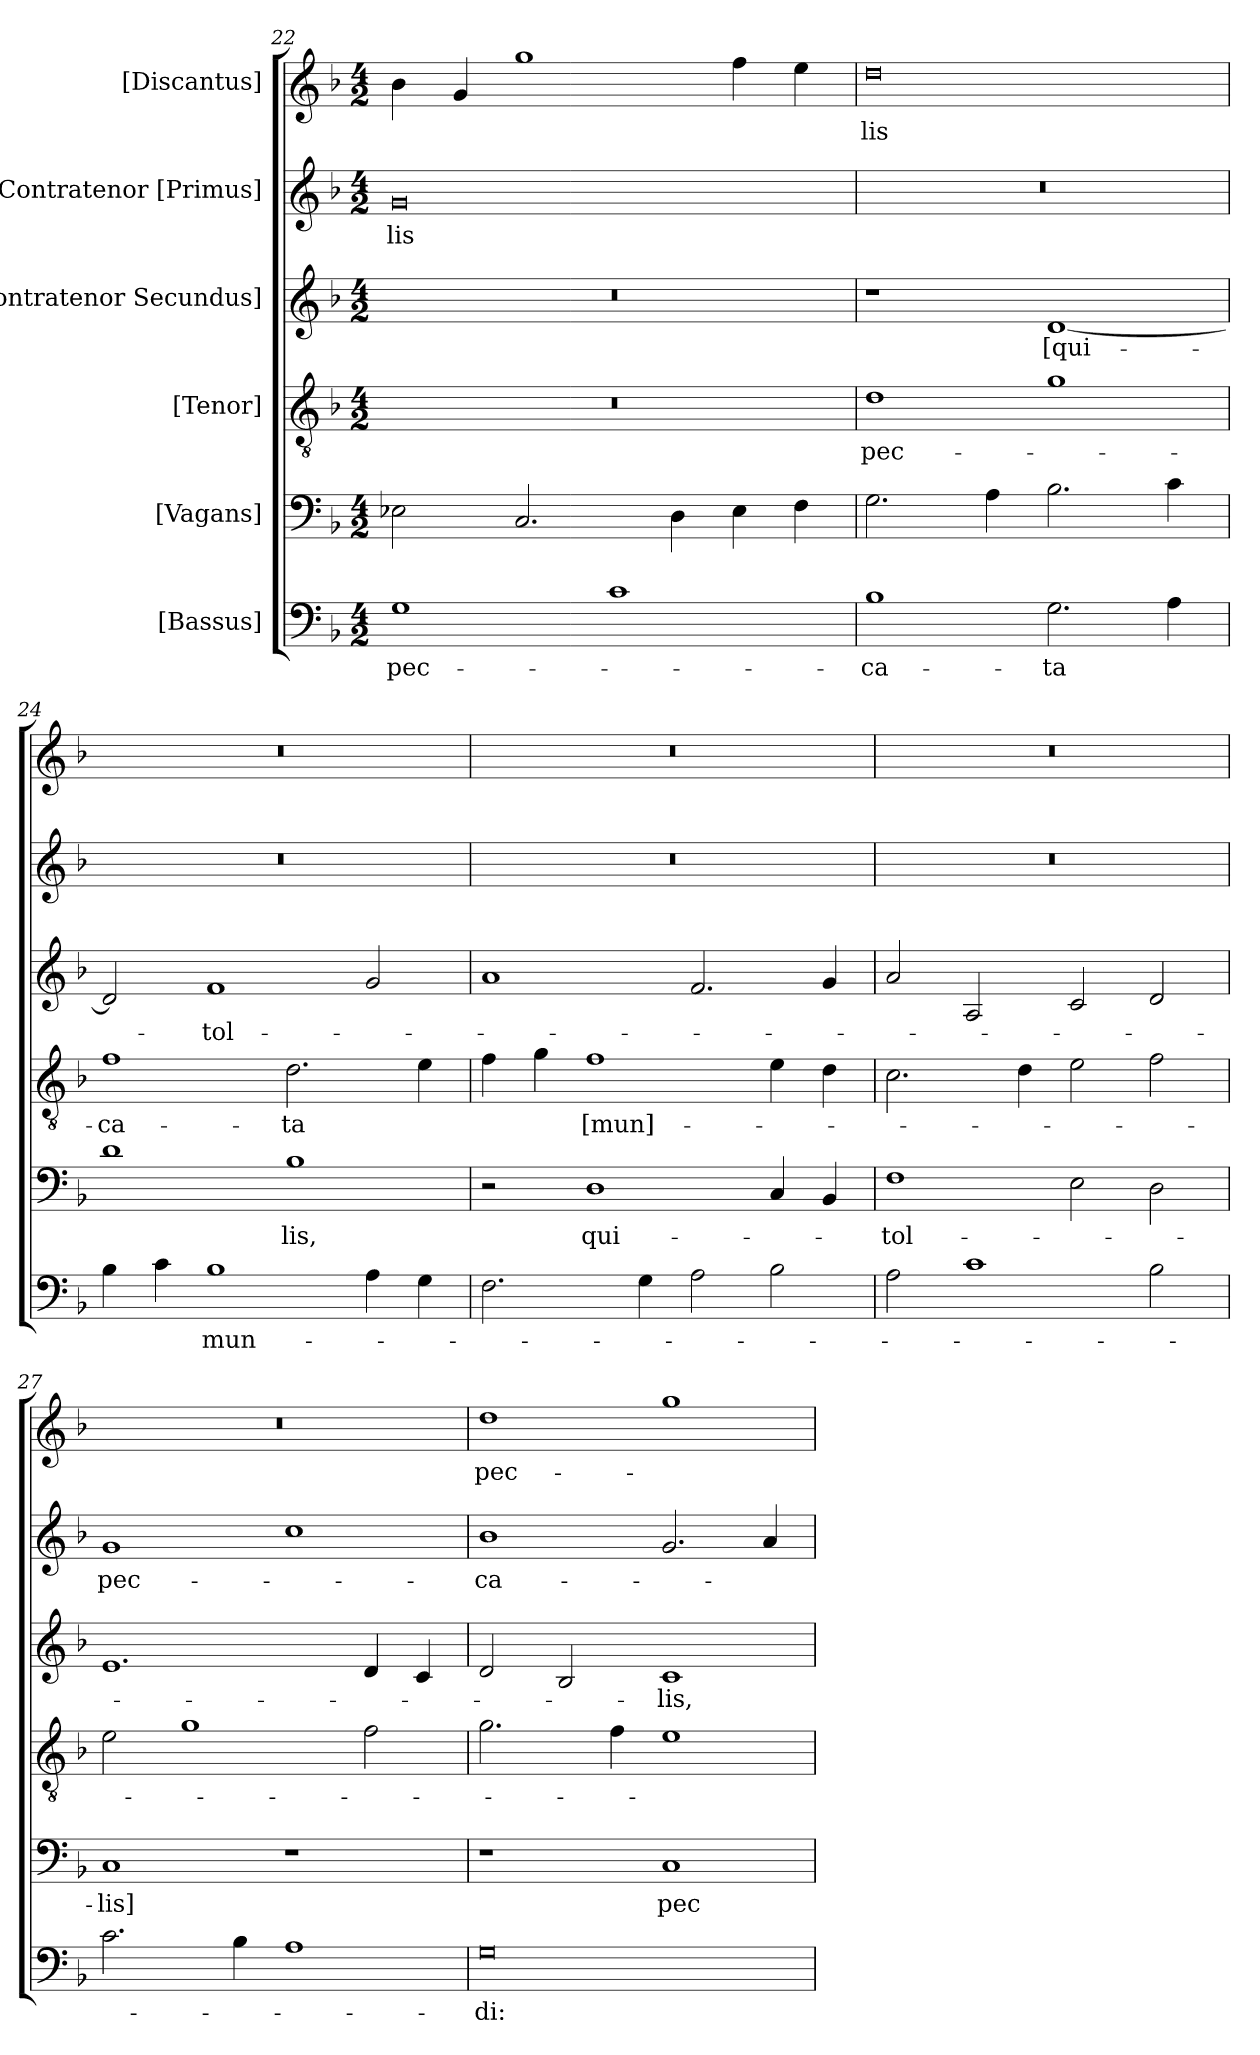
**kern	**text	**kern	**text	**kern	**text	**kern	**text	**kern	**text	**kern	**text
*part6	*part6	*part5	*part5	*part4	*part4	*part3	*part3	*part2	*part2	*part1	*part1
*staff6	*staff6	*staff5	*staff5	*staff4	*staff4	*staff3	*staff3	*staff2	*staff2	*staff1	*staff1
*I"[Bassus]	*	*I"[Vagans]	*	*I"[Tenor]	*	*I"[Contratenor Secundus]	*	*I"Contratenor [Primus]	*	*I"[Discantus]	*
*clefF4	*	*clefF4	*	*clefGv2	*	*clefG2	*	*clefG2	*	*clefG2	*
*k[b-]	*	*k[b-]	*	*k[b-]	*	*k[b-]	*	*k[b-]	*	*k[b-]	*
*M4/2	*	*M4/2	*	*M4/2	*	*M4/2	*	*M4/2	*	*M4/2	*
=22	=22	=22	=22	=22	=22	=22	=22	=22	=22	=22	=22
1G\	pec-	2E-X\	.	0r	.	0r	.	0g/	-lis	4b-\	.
.	.	.	.	.	.	.	.	.	.	4g/	.
.	.	2.C/	.	.	.	.	.	.	.	1gg\	.
1c\	.	.	.	.	.	.	.	.	.	.	.
.	.	4D\	.	.	.	.	.	.	.	.	.
.	.	4E-\	.	.	.	.	.	.	.	4ff\	.
.	.	4F\	.	.	.	.	.	.	.	4ee\	.
=23	=23	=23	=23	=23	=23	=23	=23	=23	=23	=23	=23
1B-\	-ca-	2.G\	.	1d\	pec-	1r	.	0r	.	0dd\	-lis
.	.	4A\	.	.	.	.	.	.	.	.	.
2.G\	-ta	2.B-\	.	1g\	.	[1d/	[qui-	.	.	.	.
4A\	.	4c\	.	.	.	.	.	.	.	.	.
=24	=24	=24	=24	=24	=24	=24	=24	=24	=24	=24	=24
4B-\	.	1d\	.	1f\	-ca-	2d/]	.	0r	.	0r	.
4c\	.	.	.	.	.	.	.	.	.	.	.
1B-\	mun-	.	.	.	.	1f/	tol-	.	.	.	.
.	.	1B-\	-lis,	2.d\	-ta	.	.	.	.	.	.
4A\	.	.	.	.	.	2g/	.	.	.	.	.
4G\	.	.	.	4e\	.	.	.	.	.	.	.
=25	=25	=25	=25	=25	=25	=25	=25	=25	=25	=25	=25
2.F\	.	2r	.	4f\	.	1a/	.	0r	.	0r	.
.	.	.	.	4g\	.	.	.	.	.	.	.
.	.	1D\	qui-	1f\	[mun]-	.	.	.	.	.	.
4G\	.	.	.	.	.	.	.	.	.	.	.
2A\	.	.	.	.	.	2.f/	.	.	.	.	.
2B-\	.	4C/	.	4e\	.	.	.	.	.	.	.
.	.	4BB-/	.	4d\	.	4g/	.	.	.	.	.
=26	=26	=26	=26	=26	=26	=26	=26	=26	=26	=26	=26
2A\	.	1F\	tol-	2.c\	.	2a/	.	0r	.	0r	.
1c\	.	.	.	.	.	2A/	.	.	.	.	.
.	.	.	.	4d\	.	.	.	.	.	.	.
.	.	2E\	.	2e\	.	2c/	.	.	.	.	.
2B-\	.	2D\	.	2f\	.	2d/	.	.	.	.	.
=27	=27	=27	=27	=27	=27	=27	=27	=27	=27	=27	=27
2.c\	.	1C/	-lis]	2e\	.	1.e/	.	1g/	pec-	0r	.
.	.	.	.	1g\	.	.	.	.	.	.	.
4B-\	.	.	.	.	.	.	.	.	.	.	.
1A\	.	1r	.	.	.	.	.	1cc\	.	.	.
.	.	.	.	2f\	.	4d/	.	.	.	.	.
.	.	.	.	.	.	4c/	.	.	.	.	.
=28	=28	=28	=28	=28	=28	=28	=28	=28	=28	=28	=28
0G\	-di:	1r	.	2.g\	.	2d/	.	1b-\	-ca-	1dd\	pec-
.	.	.	.	.	.	2B-/	.	.	.	.	.
.	.	.	.	4f\	.	.	.	.	.	.	.
.	.	1C/	pec-	1e\	.	1c/	-lis,	2.g/	.	1gg\	.
.	.	.	.	.	.	.	.	4a/	.	.	.
=	=	=	=	=	=	=	=	=	=	=	=
*-	*-	*-	*-	*-	*-	*-	*-	*-	*-	*-	*-
